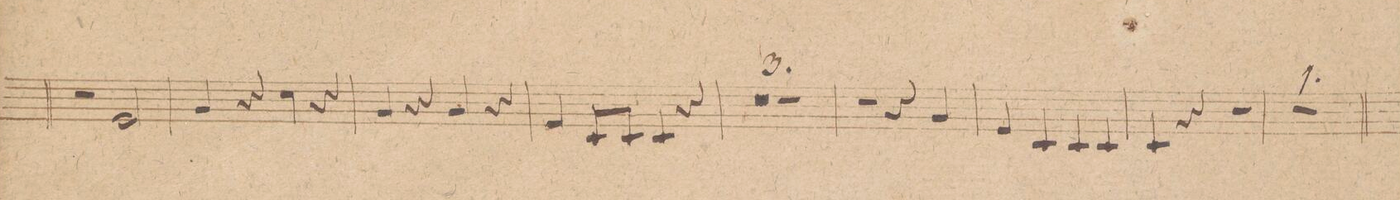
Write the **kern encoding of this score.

**kern
*I"Clarino 2do in. C.
*clefG2
*k[]
*met(c|)
*M2/2
2r
2e/
=68
4g/
4r
4cc\
4r
=69
4g/
4r
4g/
4r
=70
4e/
8c/L
8c/J
4c/
4r
=71
0r
=72
=73
1r
=74
2r
4r
4g/
=75
4e/
4c/
4c/
4c/
=76
4c/
4r
2r
=77
1r
=78
*-
